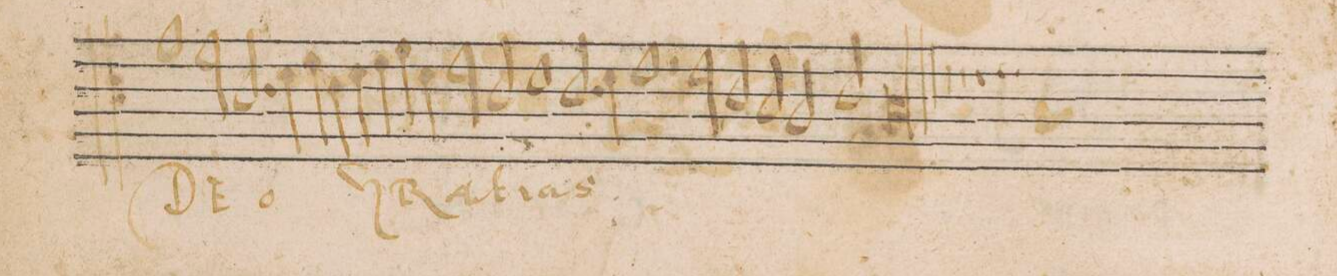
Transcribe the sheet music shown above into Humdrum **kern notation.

**kern	**text
*I"CANTVS	*
*clefC4	*
*k[]	*
*M2/1	*
1g	DE-
2f\	.
2.c/	-o
=45-	=45-
4d\	.
4e\	.
4c\	GRA-
4d\	.
4e\	.
4f\	.
4d\	.
=46-	=46-
2e\	.
2c/	-ti-
1d	-as
=47-	=47-
2.c/	.
4d\	.
1.e	.
=48-	=48-
2e\	.
2c/	.
2B/	.
=49-	=49-
2A/	.
2c/	.
0.B	.
=50-	=50-
=-	=-
*-	*-
